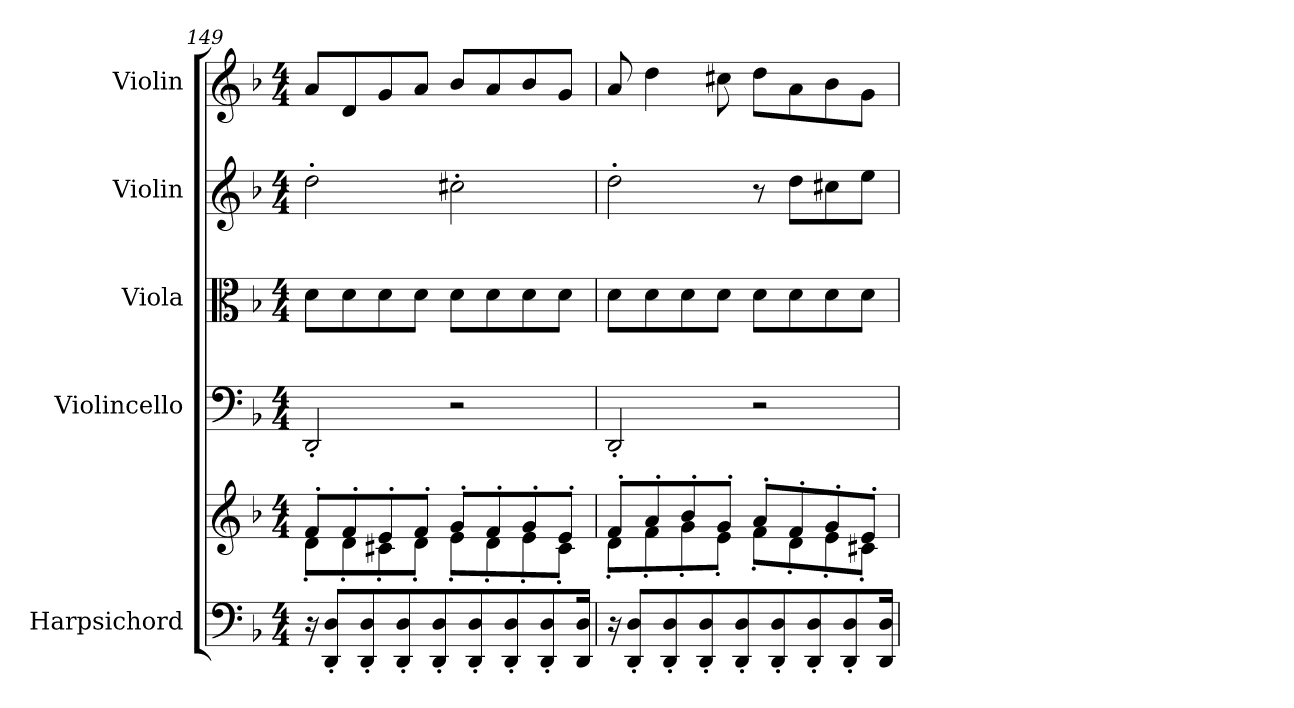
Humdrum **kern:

**kern	**kern	**kern	**kern	**kern	**kern
*part5	*part5	*part4	*part3	*part2	*part1
*staff6	*staff5	*staff4	*staff3	*staff2	*staff1
*I"Harpsichord	*	*I"Violincello	*I"Viola	*I"Violin	*I"Violin
*I'Hpschd	*	*I'Vc	*I'Vla	*I'Vln	*I'Vln
*clefF4	*clefG2	*clefF4	*clefC3	*clefG2	*clefG2
*k[b-]	*k[b-]	*k[b-]	*k[b-]	*k[b-]	*k[b-]
*M4/4	*M4/4	*M4/4	*M4/4	*M4/4	*M4/4
=149	=149	=149	=149	=149	=149
*	*^	*	*	*	*
16r	8f'/L	8d'\L	2DD'/	8d\L	2dd'\	8a/L
8DD/' 8D/'L	.	.	.	.	.	.
.	8f'/	8d'\	.	8d\	.	8d/
8DD/' 8D/'	.	.	.	.	.	.
.	8e'/	8c#X'\	.	8d\	.	8g/
8DD/' 8D/'	.	.	.	.	.	.
.	8f'/J	8d'\J	.	8d\J	.	8a/J
8DD/' 8D/'	.	.	.	.	.	.
.	8g'/L	8e'\L	2r	8d\L	2cc#X'\	8b-/L
8DD/' 8D/'	.	.	.	.	.	.
.	8f'/	8d'\	.	8d\	.	8a/
8DD/' 8D/'	.	.	.	.	.	.
.	8g'/	8e'\	.	8d\	.	8b-/
8DD/' 8D/'	.	.	.	.	.	.
.	8e'/J	8c#'\J	.	8d\J	.	8g/J
16DD/ 16D/Jk	.	.	.	.	.	.
!!LO:PB:g=z
=150	=150	=150	=150	=150	=150	=150
16r	8f'/L	8d'\L	2DD'/	8d\L	2dd'\	8a/
8DD/' 8D/'L	.	.	.	.	.	.
.	8a'/	8f'\	.	8d\	.	4dd\
8DD/' 8D/'	.	.	.	.	.	.
.	8b-'/	8g'\	.	8d\	.	.
8DD/' 8D/'	.	.	.	.	.	.
.	8g'/J	8e'\J	.	8d\J	.	8cc#X\
8DD/' 8D/'	.	.	.	.	.	.
.	8a'/L	8f'\L	2r	8d\L	8r	8dd\L
8DD/' 8D/'	.	.	.	.	.	.
.	8f'/	8d'\	.	8d\	8dd\L	8a\
8DD/' 8D/'	.	.	.	.	.	.
.	8g'/	8e'\	.	8d\	8cc#X\	8b-\
8DD/' 8D/'	.	.	.	.	.	.
.	8e'/J	8c#X'\J	.	8d\J	8ee\J	8g\J
16DD/ 16D/Jk	.	.	.	.	.	.
*	*v	*v	*	*	*	*
=	=	=	=	=	=
*-	*-	*-	*-	*-	*-
